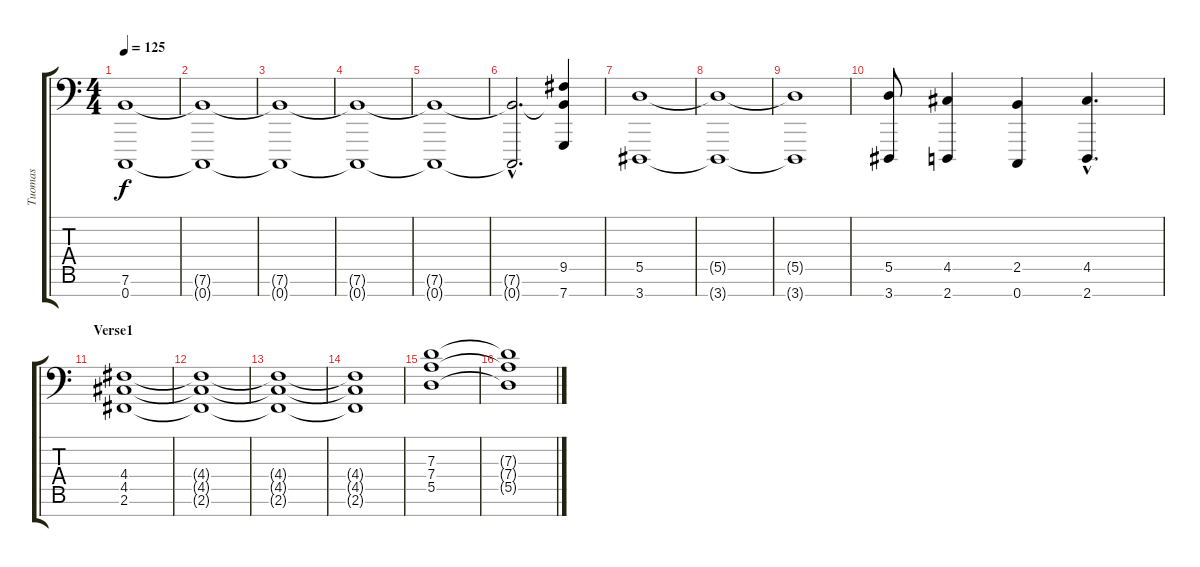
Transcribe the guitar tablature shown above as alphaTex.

\track ("Tuomas" "Tuomas") {instrument stringensemble1}
\staff {score tabs}
\tuning (E4 B3 G3 D3 A2 E2 C-1) {hide}
\ts (4 4)
\tempo 125
\clef f4
\ks c
(7.6 0.7).1{dy f instrument stringensemble1} |
(7.6{t} 0.7{t}).1 |
(7.6{t} 0.7{t}).1 |
(7.6{t} 0.7{t}).1 |
(7.6{t} 0.7{t}).1 |
(7.6{hac t} 0.7{hac t}).2{d} (9.5 7.6{t} 7.7).4 |
(5.5 3.7).1 |
(5.5{t} 3.7{t}).1 |
(5.5{t} 3.7{t}).1 |
(5.5 3.7).8 (4.5 2.7).4 (2.5 0.7).4 (4.5{hac} 2.7{hac}).4{d} |
\section ("" "Verse1")
(4.4 4.5 2.6).1 |
(4.4{t} 4.5{t} 2.6{t}).1 |
(4.4{t} 4.5{t} 2.6{t}).1 |
(4.4{t} 4.5{t} 2.6{t}).1 |
(7.3 7.4 5.5).1 |
(7.3{t} 7.4{t} 5.5{t}).1
